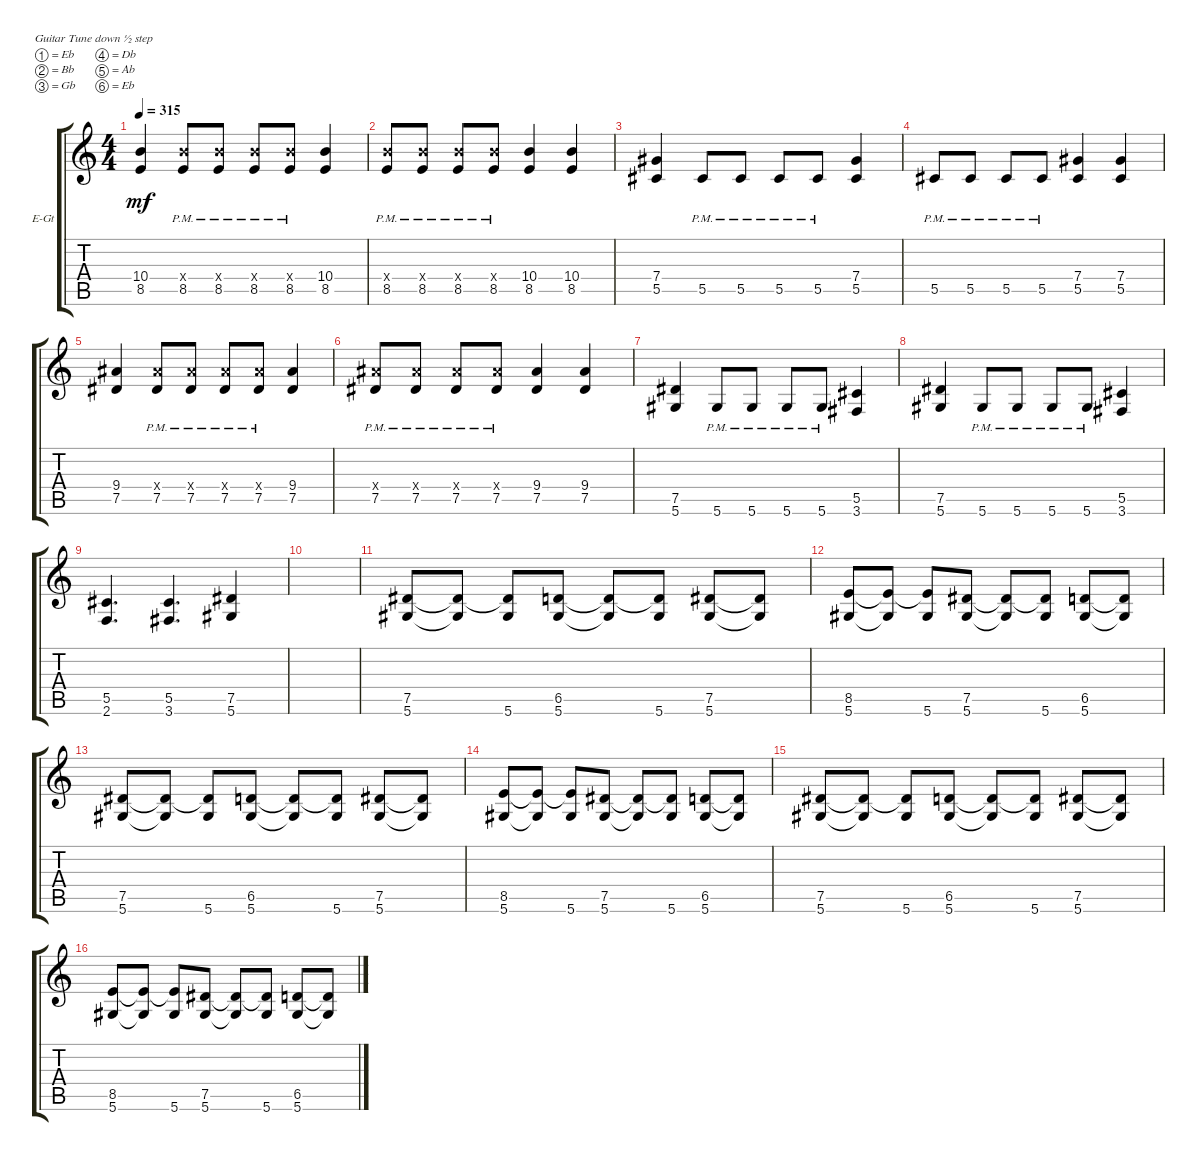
\bracketExtendMode groupsimilarinstruments
\firstSystemTrackNameOrientation horizontal
\otherSystemsTrackNameOrientation horizontal
\track ("right" "E-Gt") {instrument distortionguitar}
\staff {score tabs}
\tuning (Eb4 Bb3 Gb3 Db3 Ab2 Eb2)
\ts (4 4)
\tempo 315
\clef g2
\ks c
(8.5 10.4).4{dy mf} (8.5{pm} 10.4{x}).8 (8.5{pm} 10.4{x}).8 (8.5{pm} 10.4{x}).8 (8.5{pm} 10.4{x}).8 (8.5 10.4).4 |
(8.5{pm} 10.4{x}).8 (8.5{pm} 10.4{x}).8 (8.5{pm} 10.4{x}).8 (8.5{pm} 10.4{x}).8 (8.5 10.4).4 (8.5 10.4).4 |
(5.5 7.4).4 5.5{pm}.8 5.5{pm}.8 5.5{pm}.8 5.5{pm}.8 (5.5 7.4).4 |
5.5{pm}.8 5.5{pm}.8 5.5{pm}.8 5.5{pm}.8 (5.5 7.4).4 (5.5 7.4).4 |
(7.5 9.4).4 (7.5{pm} 9.4{x}).8 (7.5{pm} 9.4{x}).8 (7.5{pm} 9.4{x}).8 (7.5{pm} 9.4{x}).8 (7.5 9.4).4 |
(7.5{pm} 9.4{x}).8 (7.5{pm} 9.4{x}).8 (7.5{pm} 9.4{x}).8 (7.5{pm} 9.4{x}).8 (7.5 9.4).4 (7.5 9.4).4 |
(5.6 7.5).4 5.6{pm}.8 5.6{pm}.8 5.6{pm}.8 5.6{pm}.8 (3.6 5.5).4 |
(5.6 7.5).4 5.6{pm}.8 5.6{pm}.8 5.6{pm}.8 5.6{pm}.8 (3.6 5.5).4 |
(2.6 5.5).4{d} (3.6 5.5).4{d} (5.6 7.5).4 |
|
(7.5 5.6).8 (7.5{t} 5.6{t}).8 (5.6 7.5{t}).8 (6.5 5.6).8 (6.5{t} 5.6{t}).8 (5.6 6.5{t}).8 (7.5 5.6).8 (7.5{t} 5.6{t}).8 |
(8.5 5.6).8 (5.6{t} 8.5{t}).8 (5.6 8.5{t}).8 (5.6 7.5).8 (5.6{t} 7.5{t}).8 (5.6 7.5{t}).8 (5.6 6.5).8 (5.6{t} 6.5{t}).8 |
(7.5 5.6).8 (7.5{t} 5.6{t}).8 (5.6 7.5{t}).8 (6.5 5.6).8 (6.5{t} 5.6{t}).8 (5.6 6.5{t}).8 (7.5 5.6).8 (7.5{t} 5.6{t}).8 |
(8.5 5.6).8 (5.6{t} 8.5{t}).8 (5.6 8.5{t}).8 (5.6 7.5).8 (5.6{t} 7.5{t}).8 (5.6 7.5{t}).8 (5.6 6.5).8 (5.6{t} 6.5{t}).8 |
(7.5 5.6).8 (7.5{t} 5.6{t}).8 (5.6 7.5{t}).8 (6.5 5.6).8 (6.5{t} 5.6{t}).8 (5.6 6.5{t}).8 (7.5 5.6).8 (7.5{t} 5.6{t}).8 |
(8.5 5.6).8 (5.6{t} 8.5{t}).8 (5.6 8.5{t}).8 (5.6 7.5).8 (5.6{t} 7.5{t}).8 (5.6 7.5{t}).8 (5.6 6.5).8 (5.6{t} 6.5{t}).8
